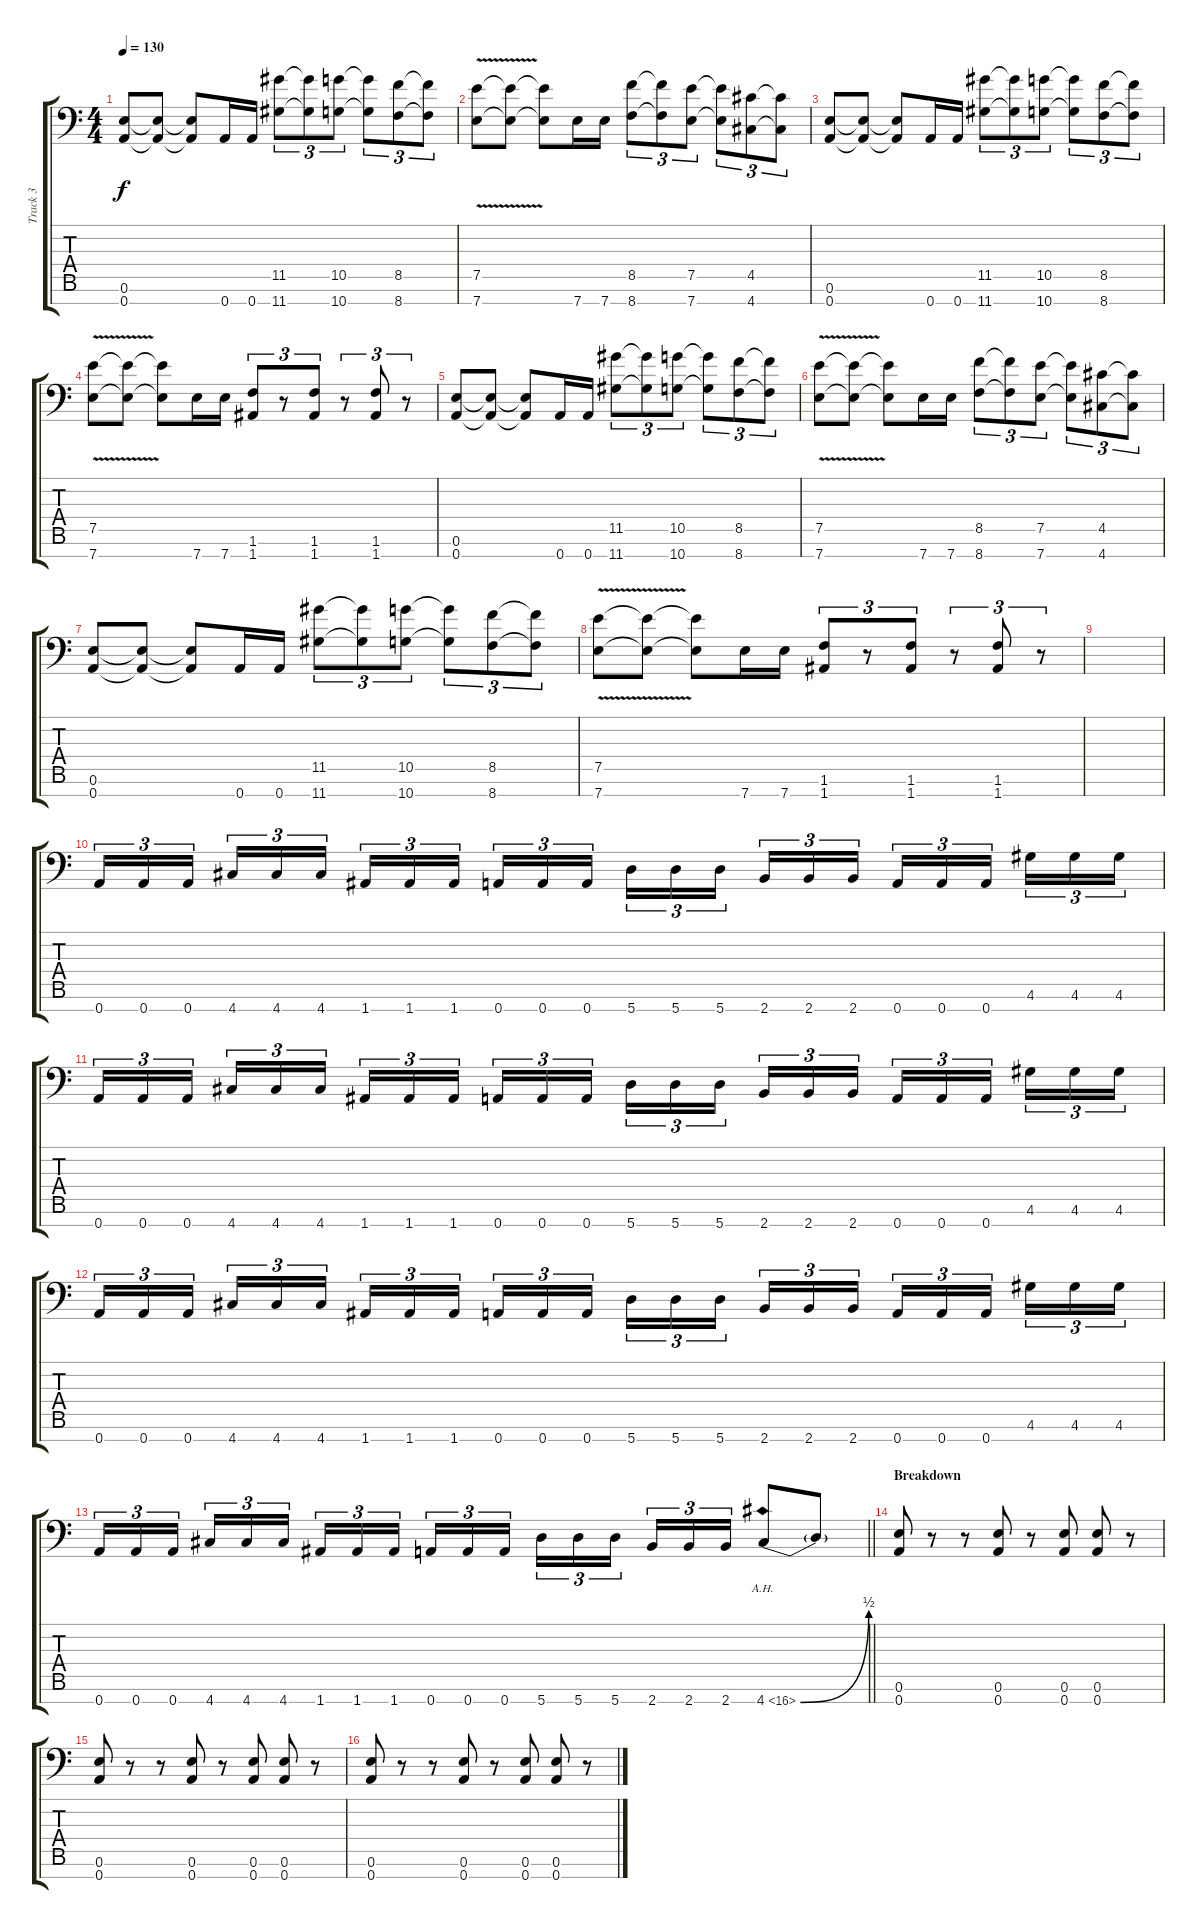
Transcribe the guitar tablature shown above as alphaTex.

\track ("Track 3" "Track 3") {instrument distortionguitar}
\staff {score tabs}
\tuning (E4 B3 G3 D3 A2 E2 A1) {hide}
\ts (4 4)
\tempo 130
\clef f4
\ks c
(0.6 0.7).8{dy f} (0.6{t} 0.7{t}).8 (0.6{t} 0.7{t}).8 0.7.16 0.7.16 (11.5 11.7).8{tu (3 2)} (11.5{t} 11.7{t}).8{tu (3 2)} (10.5 10.7).8{tu (3 2)} (10.5{t} 10.7{t}).8{tu (3 2)} (8.5 8.7).8{tu (3 2)} (8.5{t} 8.7{t}).8{tu (3 2)} |
(7.5{v} 7.7{v}).8 (7.5{t} 7.7{t}).8 (7.5{t} 7.7{t}).8 7.7.16 7.7.16 (8.5 8.7).8{tu (3 2)} (8.5{t} 8.7{t}).8{tu (3 2)} (7.5 7.7).8{tu (3 2)} (7.5{t} 7.7{t}).8{tu (3 2)} (4.5 4.7).8{tu (3 2)} (4.5{t} 4.7{t}).8{tu (3 2)} |
(0.6 0.7).8 (0.6{t} 0.7{t}).8 (0.6{t} 0.7{t}).8 0.7.16 0.7.16 (11.5 11.7).8{tu (3 2)} (11.5{t} 11.7{t}).8{tu (3 2)} (10.5 10.7).8{tu (3 2)} (10.5{t} 10.7{t}).8{tu (3 2)} (8.5 8.7).8{tu (3 2)} (8.5{t} 8.7{t}).8{tu (3 2)} |
(7.5{v} 7.7{v}).8 (7.5{t} 7.7{t}).8 (7.5{t} 7.7{t}).8 7.7.16 7.7.16 (1.6 1.7).8{tu (3 2)} r.8{tu (3 2)} (1.6 1.7).8{tu (3 2)} r.8{tu (3 2)} (1.6 1.7).8{tu (3 2)} r.8{tu (3 2)} |
(0.6 0.7).8 (0.6{t} 0.7{t}).8 (0.6{t} 0.7{t}).8 0.7.16 0.7.16 (11.5 11.7).8{tu (3 2)} (11.5{t} 11.7{t}).8{tu (3 2)} (10.5 10.7).8{tu (3 2)} (10.5{t} 10.7{t}).8{tu (3 2)} (8.5 8.7).8{tu (3 2)} (8.5{t} 8.7{t}).8{tu (3 2)} |
(7.5{v} 7.7{v}).8 (7.5{t} 7.7{t}).8 (7.5{t} 7.7{t}).8 7.7.16 7.7.16 (8.5 8.7).8{tu (3 2)} (8.5{t} 8.7{t}).8{tu (3 2)} (7.5 7.7).8{tu (3 2)} (7.5{t} 7.7{t}).8{tu (3 2)} (4.5 4.7).8{tu (3 2)} (4.5{t} 4.7{t}).8{tu (3 2)} |
(0.6 0.7).8 (0.6{t} 0.7{t}).8 (0.6{t} 0.7{t}).8 0.7.16 0.7.16 (11.5 11.7).8{tu (3 2)} (11.5{t} 11.7{t}).8{tu (3 2)} (10.5 10.7).8{tu (3 2)} (10.5{t} 10.7{t}).8{tu (3 2)} (8.5 8.7).8{tu (3 2)} (8.5{t} 8.7{t}).8{tu (3 2)} |
(7.5{v} 7.7{v}).8 (7.5{t} 7.7{t}).8 (7.5{t} 7.7{t}).8 7.7.16 7.7.16 (1.6 1.7).8{tu (3 2)} r.8{tu (3 2)} (1.6 1.7).8{tu (3 2)} r.8{tu (3 2)} (1.6 1.7).8{tu (3 2)} r.8{tu (3 2)} |
|
0.7.16{tu (3 2)} 0.7.16{tu (3 2)} 0.7.16{tu (3 2)} 4.7.16{tu (3 2)} 4.7.16{tu (3 2)} 4.7.16{tu (3 2)} 1.7.16{tu (3 2)} 1.7.16{tu (3 2)} 1.7.16{tu (3 2)} 0.7.16{tu (3 2)} 0.7.16{tu (3 2)} 0.7.16{tu (3 2)} 5.7.16{tu (3 2)} 5.7.16{tu (3 2)} 5.7.16{tu (3 2)} 2.7.16{tu (3 2)} 2.7.16{tu (3 2)} 2.7.16{tu (3 2)} 0.7.16{tu (3 2)} 0.7.16{tu (3 2)} 0.7.16{tu (3 2)} 4.6.16{tu (3 2)} 4.6.16{tu (3 2)} 4.6.16{tu (3 2)} |
0.7.16{tu (3 2)} 0.7.16{tu (3 2)} 0.7.16{tu (3 2)} 4.7.16{tu (3 2)} 4.7.16{tu (3 2)} 4.7.16{tu (3 2)} 1.7.16{tu (3 2)} 1.7.16{tu (3 2)} 1.7.16{tu (3 2)} 0.7.16{tu (3 2)} 0.7.16{tu (3 2)} 0.7.16{tu (3 2)} 5.7.16{tu (3 2)} 5.7.16{tu (3 2)} 5.7.16{tu (3 2)} 2.7.16{tu (3 2)} 2.7.16{tu (3 2)} 2.7.16{tu (3 2)} 0.7.16{tu (3 2)} 0.7.16{tu (3 2)} 0.7.16{tu (3 2)} 4.6.16{tu (3 2)} 4.6.16{tu (3 2)} 4.6.16{tu (3 2)} |
0.7.16{tu (3 2)} 0.7.16{tu (3 2)} 0.7.16{tu (3 2)} 4.7.16{tu (3 2)} 4.7.16{tu (3 2)} 4.7.16{tu (3 2)} 1.7.16{tu (3 2)} 1.7.16{tu (3 2)} 1.7.16{tu (3 2)} 0.7.16{tu (3 2)} 0.7.16{tu (3 2)} 0.7.16{tu (3 2)} 5.7.16{tu (3 2)} 5.7.16{tu (3 2)} 5.7.16{tu (3 2)} 2.7.16{tu (3 2)} 2.7.16{tu (3 2)} 2.7.16{tu (3 2)} 0.7.16{tu (3 2)} 0.7.16{tu (3 2)} 0.7.16{tu (3 2)} 4.6.16{tu (3 2)} 4.6.16{tu (3 2)} 4.6.16{tu (3 2)} |
\barLineRight lightlight
0.7.16{tu (3 2)} 0.7.16{tu (3 2)} 0.7.16{tu (3 2)} 4.7.16{tu (3 2)} 4.7.16{tu (3 2)} 4.7.16{tu (3 2)} 1.7.16{tu (3 2)} 1.7.16{tu (3 2)} 1.7.16{tu (3 2)} 0.7.16{tu (3 2)} 0.7.16{tu (3 2)} 0.7.16{tu (3 2)} 5.7.16{tu (3 2)} 5.7.16{tu (3 2)} 5.7.16{tu (3 2)} 2.7.16{tu (3 2)} 2.7.16{tu (3 2)} 2.7.16{tu (3 2)} 4.7{be (bend 0 0 60 2) ah 12}.8 4.7{t}.8 |
\section ("" "Breakdown")
(0.6 0.7).8 r.8 r.8 (0.6 0.7).8 r.8 (0.6 0.7).8 (0.6 0.7).8 r.8 |
(0.6 0.7).8 r.8 r.8 (0.6 0.7).8 r.8 (0.6 0.7).8 (0.6 0.7).8 r.8 |
(0.6 0.7).8 r.8 r.8 (0.6 0.7).8 r.8 (0.6 0.7).8 (0.6 0.7).8 r.8
